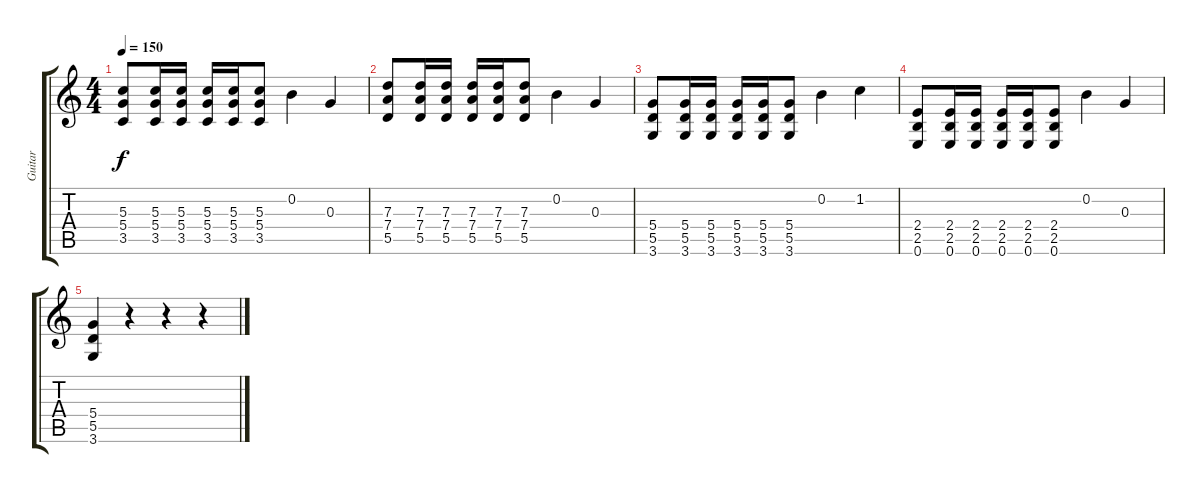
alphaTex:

\track ("Guitar" "Guitar") {instrument distortionguitar}
\staff {score tabs}
\tuning (E4 B3 G3 D3 A2 E2) {hide}
\ts (4 4)
\tempo 150
\clef g2
\ks c
(5.3 5.4 3.5).8{dy f} (5.3 5.4 3.5).16 (5.3 5.4 3.5).16 (5.3 5.4 3.5).16 (5.3 5.4 3.5).16 (5.3 5.4 3.5).8 0.2.4 0.3.4 |
(7.3 7.4 5.5).8 (7.3 7.4 5.5).16 (7.3 7.4 5.5).16 (7.3 7.4 5.5).16 (7.3 7.4 5.5).16 (7.3 7.4 5.5).8 0.2.4 0.3.4 |
(5.4 5.5 3.6).8 (5.4 5.5 3.6).16 (5.4 5.5 3.6).16 (5.4 5.5 3.6).16 (5.4 5.5 3.6).16 (5.4 5.5 3.6).8 0.2.4 1.2.4 |
(2.4 2.5 0.6).8 (2.4 2.5 0.6).16 (2.4 2.5 0.6).16 (2.4 2.5 0.6).16 (2.4 2.5 0.6).16 (2.4 2.5 0.6).8 0.2.4 0.3.4 |
(5.4 5.5 3.6).4 r.4 r.4 r.4
